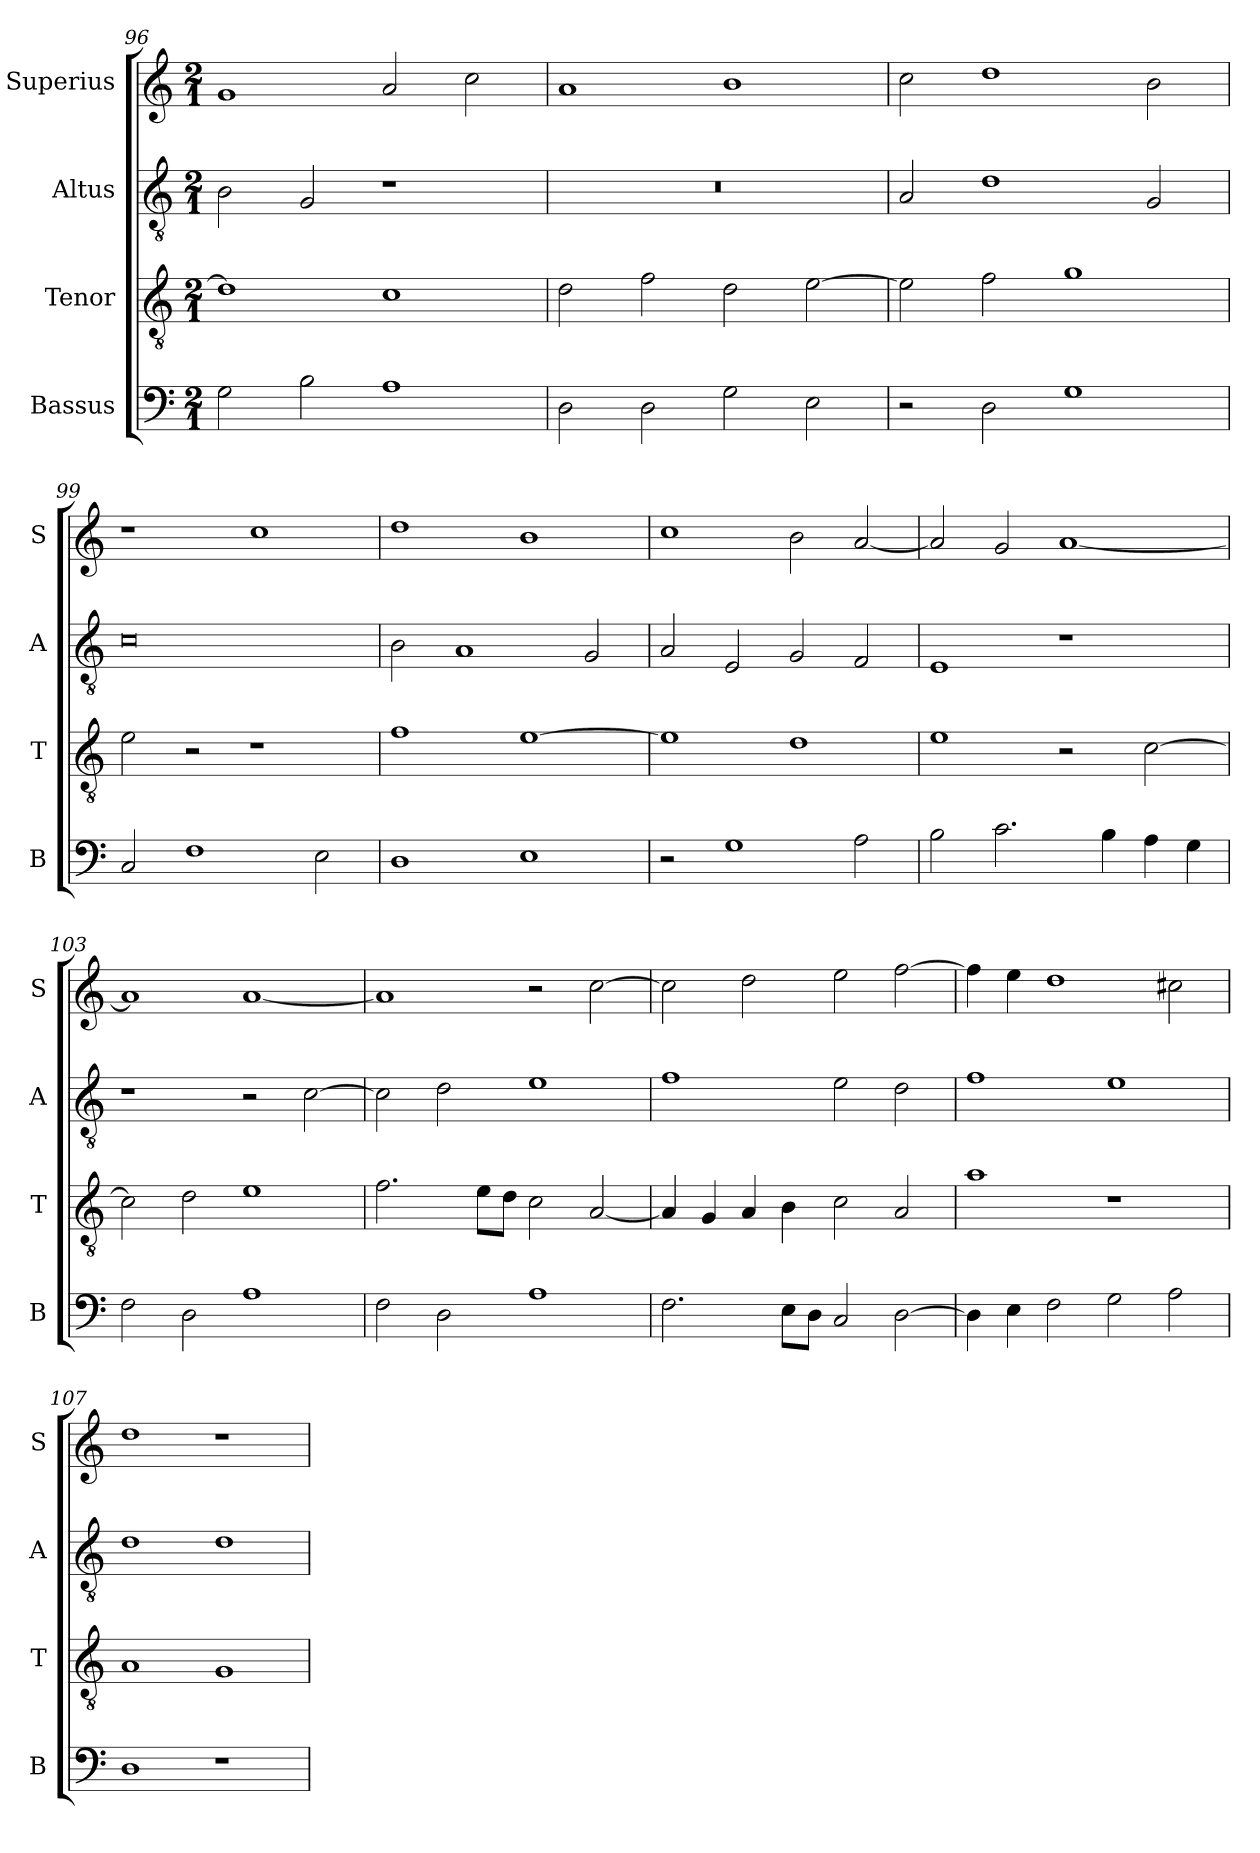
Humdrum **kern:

**kern	**kern	**kern	**kern
*part4	*part3	*part2	*part1
*staff4	*staff3	*staff2	*staff1
*I"Bassus	*I"Tenor	*I"Altus	*I"Superius
*I'B	*I'T	*I'A	*I'S
*clefF4	*clefGv2	*clefGv2	*clefG2
*k[]	*k[]	*k[]	*k[]
*C:	*C:	*C:	*C:
*M2/1	*M2/1	*M2/1	*M2/1
=96	=96	=96	=96
2G	1d]	2B	1g
2B	.	2G	.
1A	1c	1r	2a
.	.	.	2cc
=97	=97	=97	=97
2D	2d	0r	1a
2D	2f	.	.
2G	2d	.	1b
2E	[2e	.	.
=98	=98	=98	=98
2r	2e]	2A	2cc
2D	2f	1d	1dd
1G	1g	.	.
.	.	2G	2b
=99	=99	=99	=99
2C	2e	0c	1r
1F	2r	.	.
.	1r	.	1cc
2E	.	.	.
=100	=100	=100	=100
1D	1f	2B	1dd
.	.	1A	.
1E	[1e	.	1b
.	.	2G	.
=101	=101	=101	=101
2r	1e]	2A	1cc
1G	.	2E	.
.	1d	2G	2b
2A	.	2F	[2a
=102	=102	=102	=102
2B	1e	1E	2a]
2.c	.	.	2g
.	2r	1r	[1a
4B	.	.	.
4A	[2c	.	.
4G	.	.	.
=103	=103	=103	=103
2F	2c]	1r	1a]
2D	2d	.	.
1A	1e	2r	[1a
.	.	[2c	.
=104	=104	=104	=104
2F	2.f	2c]	1a]
2D	.	2d	.
.	8eL	.	.
.	8dJ	.	.
1A	2c	1e	2r
.	[2A	.	[2cc
=105	=105	=105	=105
2.F	4A]	1f	2cc]
.	4G	.	.
.	4A	.	2dd
8EL	4B	.	.
8DJ	.	.	.
2C	2c	2e	2ee
[2D	2A	2d	[2ff
=106	=106	=106	=106
4D]	1a	1f	4ff]
4E	.	.	4ee
2F	.	.	1dd
2G	1r	1e	.
2A	.	.	2cc#X
=107	=107	=107	=107
1D	1A	1d	1dd
1r	1G	1d	1r
=	=	=	=
*-	*-	*-	*-
